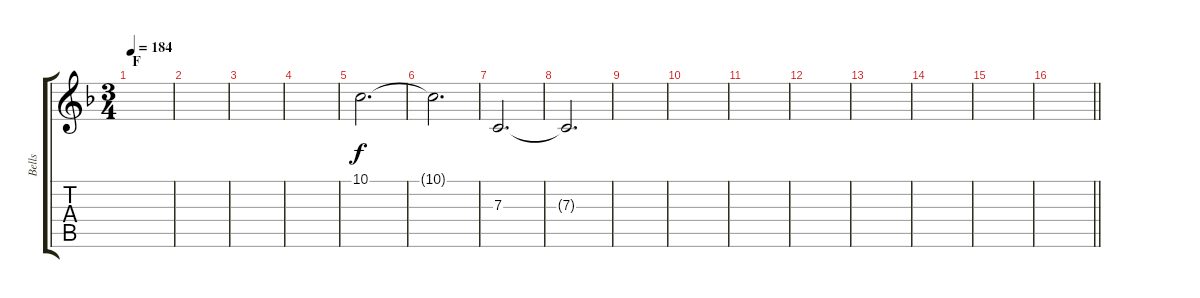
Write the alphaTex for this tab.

\track ("Bells" "Bells") {instrument tubularbells}
\staff {score tabs}
\tuning (D4 A3 F3 C3 G2 C2) {hide}
\ts (3 4)
\section ("" "F")
\tempo 184
\clef g2
\ks f
|
|
|
|
10.1.2{d} |
10.1{t}.2{d} |
7.3.2{d} |
7.3{t}.2{d} |
|
|
|
|
|
|
|
\barLineRight lightlight
